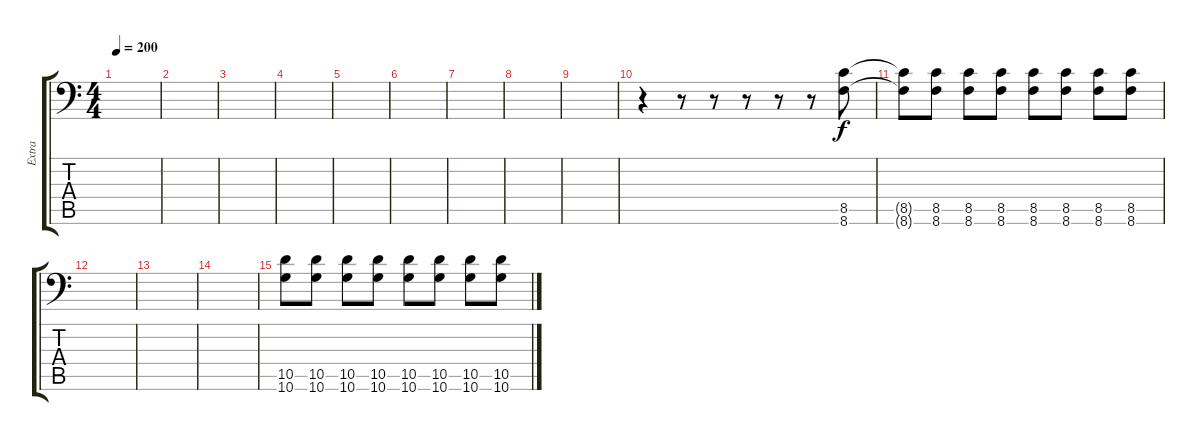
\track ("Extra" "Extra") {instrument distortionguitar}
\staff {score tabs}
\tuning (B3 Gb3 D3 A2 E2 A1) {hide}
\ts (4 4)
\tempo 200
\clef f4
\ks c
|
|
|
|
|
|
|
|
|
r.4 r.8 r.8 r.8 r.8 r.8 (8.5 8.6).8 |
(8.5{t} 8.6{t}).8 (8.5 8.6).8 (8.5 8.6).8 (8.5 8.6).8 (8.5 8.6).8 (8.5 8.6).8 (8.5 8.6).8 (8.5 8.6).8 |
|
|
|
(10.5 10.6).8 (10.5 10.6).8 (10.5 10.6).8 (10.5 10.6).8 (10.5 10.6).8 (10.5 10.6).8 (10.5 10.6).8 (10.5 10.6).8
